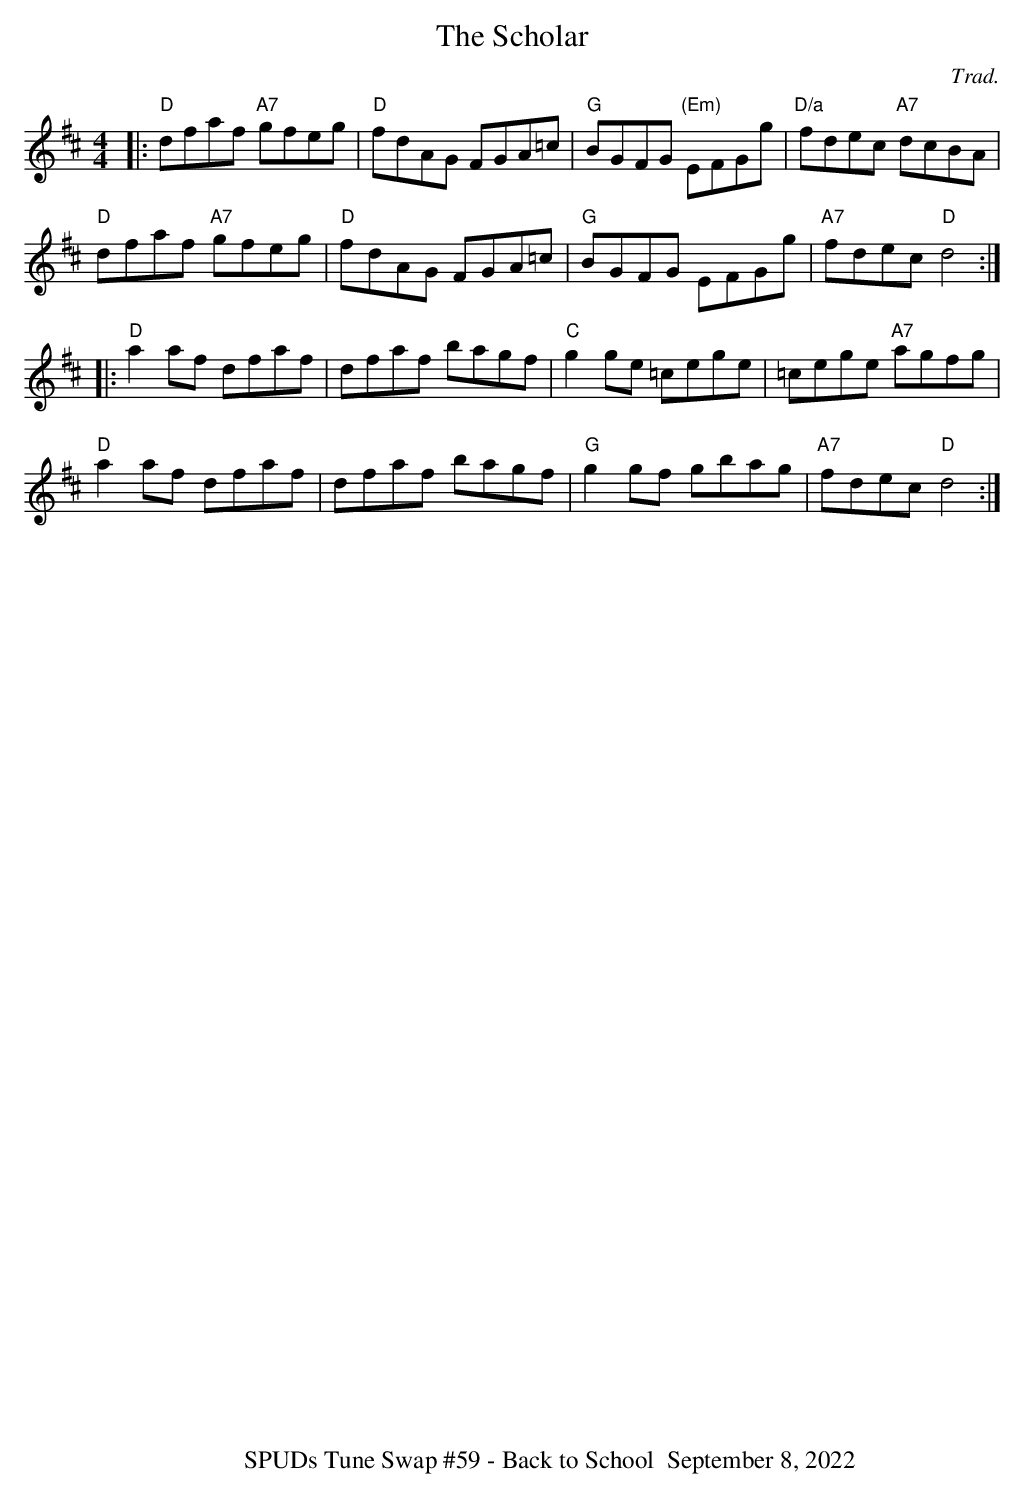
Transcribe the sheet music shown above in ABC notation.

X:1
T: The Scholar
C: Trad.
M: 4/4
L: 1/8
K: Dmaj
|:"D"dfaf "A7"gfeg|"D"fdAG FGA=c|"G"BGFG "(Em)"EFGg|"D/a"fdec "A7"dcBA|
"D"dfaf "A7"gfeg|"D"fdAG FGA=c|"G"BGFG EFGg|"A7"fdec "D"d4:|
|:"D"a2af dfaf|dfaf bagf|"C"g2ge =cege|=cege "A7"agfg|
"D"a2af dfaf|dfaf bagf|"G"g2gf gbag|"A7"fdec "D"d4:|
